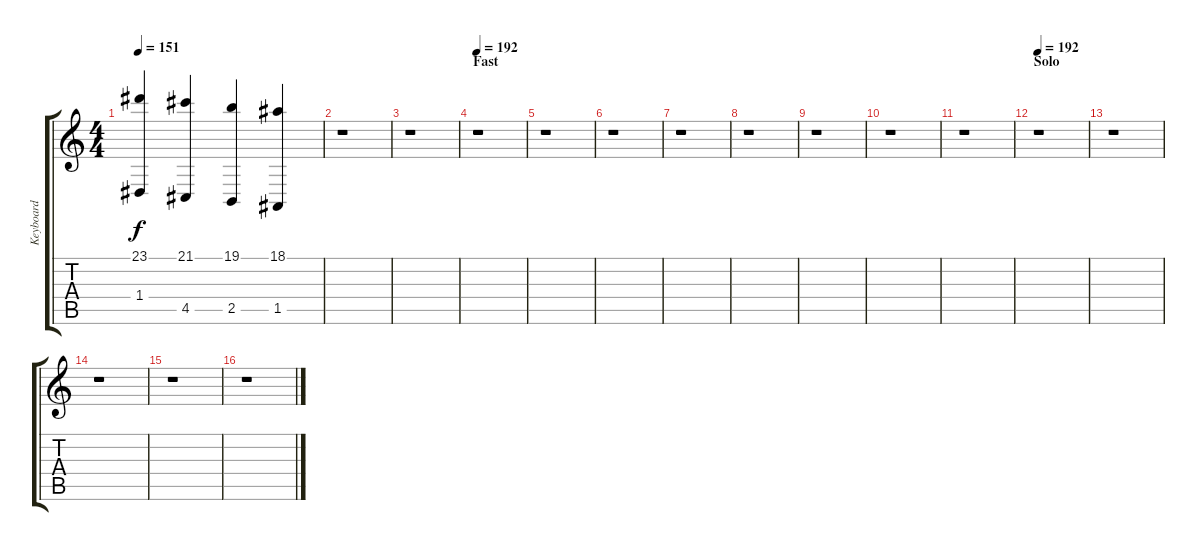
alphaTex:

\track ("Keyboard" "Keyboard") {instrument stringensemble1}
\staff {score tabs}
\tuning (E4 B3 G3 D3 A2 E2) {hide}
\ts (4 4)
\tempo 151
\clef g2
\ks c
(23.1 1.4).4{dy f instrument stringensemble1} (21.1 4.5).4 (19.1 2.5).4 (18.1 1.5).4 |
r.1 |
r.1 |
\section ("" "Fast")
\tempo 192
r.1 |
r.1 |
r.1 |
r.1 |
r.1 |
r.1 |
r.1 |
r.1 |
\section ("" "Solo")
\tempo 192
r.1 |
r.1 |
r.1 |
r.1 |
r.1
